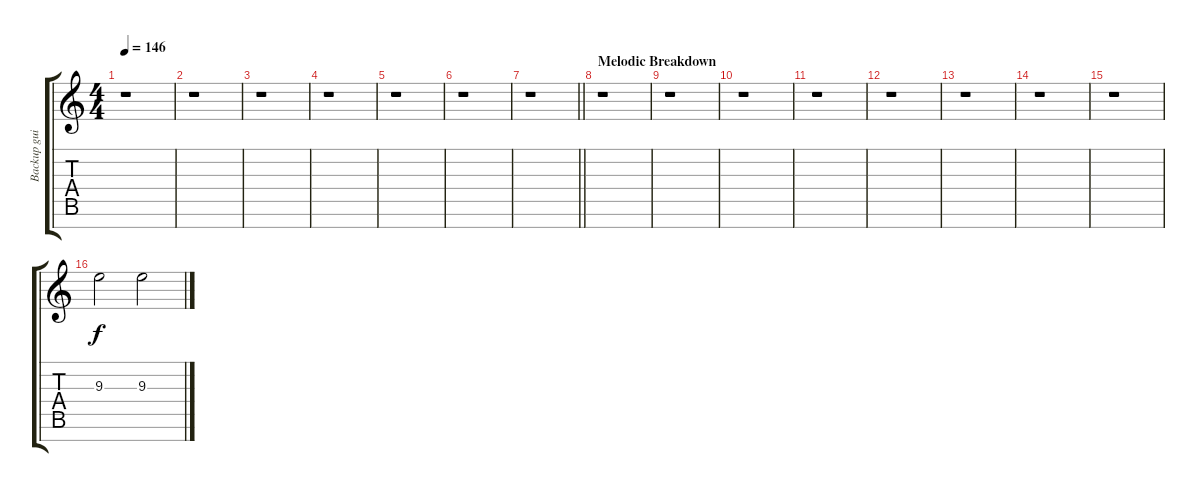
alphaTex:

\track ("Backup guitars" "Backup gui") {instrument distortionguitar}
\staff {score tabs}
\tuning (E4 B3 G3 D3 A2 E2 B1) {hide}
\ts (4 4)
\tempo 146
\clef g2
\ks c
r.1{dy f} |
r.1 |
r.1 |
r.1 |
r.1 |
r.1 |
\barLineRight lightlight
r.1 |
\section ("" "Melodic Breakdown")
r.1 |
r.1 |
r.1 |
r.1 |
r.1 |
r.1 |
r.1 |
r.1 |
9.3.2{volume 11 balance 0 instrument distortionguitar} 9.3.2
